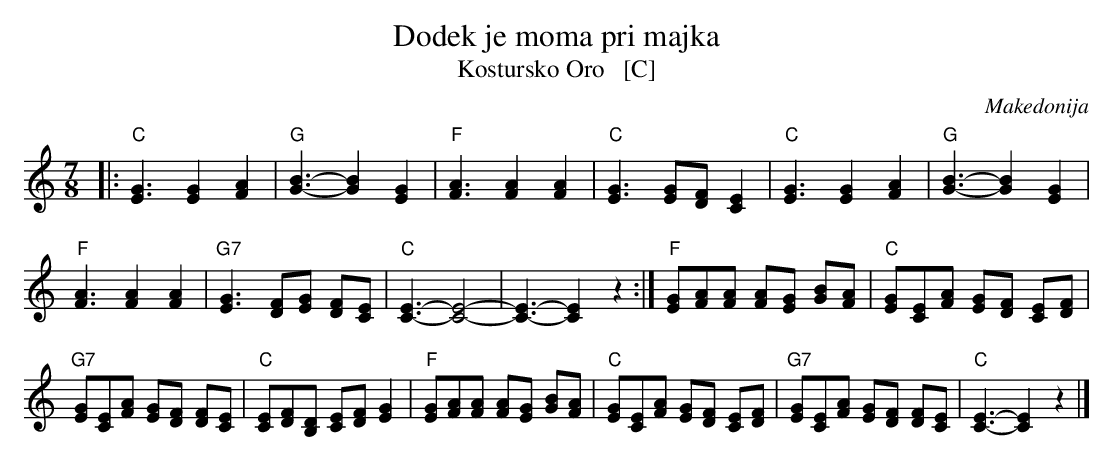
X:1
T: Dodek je moma pri majka
T: Kostursko Oro   [C]
O: Makedonija
M: 7/8
L: 1/8
K: C
|: "C"[G3E3] [G2E2] [A2F2] | "G"[B3-G3-] [B2G2] [G2E2] |\
   "F"[A3F3] [A2F2] [A2F2] | "C"[G3E3] [GE][FD] [E2C2] |\
   "C"[G3E3] [G2E2] [A2F2] | "G"[B3-G3-] [B2G2] [G2E2] |
   "F"[A3F3] [A2F2] [A2F2] | "G7"[G3E3] [FD][GE] [FD][EC] |\
   "C"[E3-C3-] [E4-C4-] | [E3-C3-] [E2C2] z2 :|\
   "F"[GE][AF][AF] [AF][GE] [BG][AF] | "C"[GE][EC][AF] [GE][FD] [EC][FD] |
   "G7"[GE][EC][AF] [GE][FD] [FD][EC] | "C"[EC][FD][DB,] [EC][FD] [G2E2] |\
   "F"[GE][AF][AF] [AF][GE] [BG][AF] | "C"[GE][EC][AF] [GE][FD] [EC][FD] |\
   "G7"[GE][EC][AF] [GE][FD] [FD][EC] | "C"[E3-C3-] [E2C2] z2 |]
